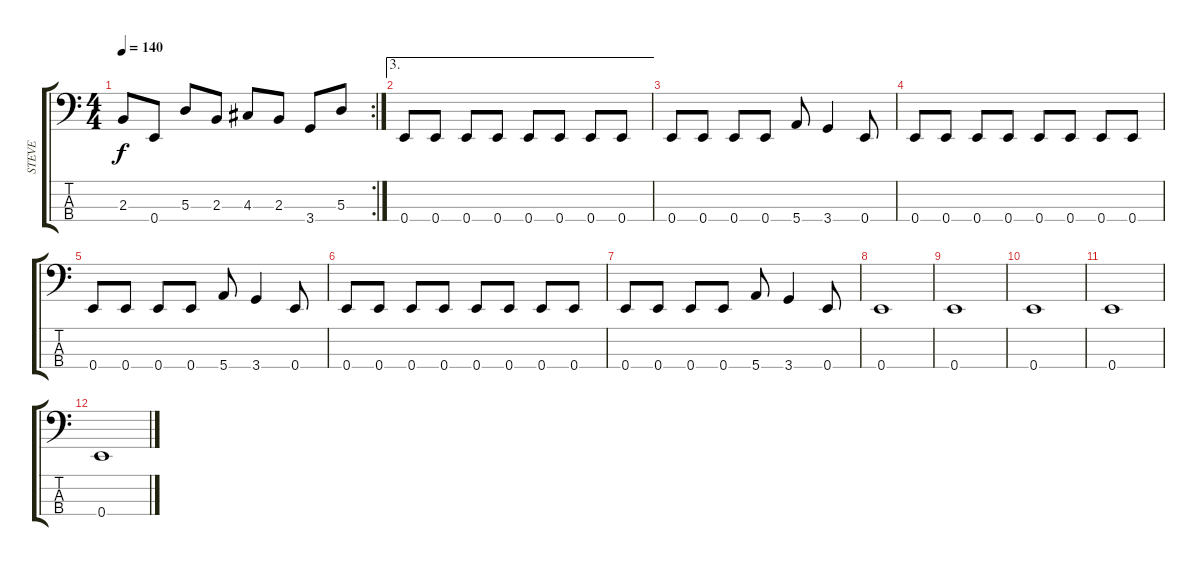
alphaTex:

\track ("STEVE" "STEVE") {instrument electricbassfinger}
\staff {score tabs}
\tuning (G2 D2 A1 E1) {hide}
\rc 2
\ts (4 4)
\tempo 140
\clef f4
\ks c
2.3{t}.8{dy f} 0.4.8 5.3.8 2.3.8 4.3.8 2.3.8 3.4.8 5.3.8 |
\ae 3
0.4.8 0.4.8 0.4.8 0.4.8 0.4.8 0.4.8 0.4.8 0.4.8 |
0.4.8 0.4.8 0.4.8 0.4.8 5.4.8 3.4.4 0.4.8 |
0.4.8 0.4.8 0.4.8 0.4.8 0.4.8 0.4.8 0.4.8 0.4.8 |
0.4.8 0.4.8 0.4.8 0.4.8 5.4.8 3.4.4 0.4.8 |
0.4.8 0.4.8 0.4.8 0.4.8 0.4.8 0.4.8 0.4.8 0.4.8 |
0.4.8 0.4.8 0.4.8 0.4.8 5.4.8 3.4.4 0.4.8 |
0.4.1 |
0.4.1 |
0.4.1 |
0.4.1 |
0.4.1
